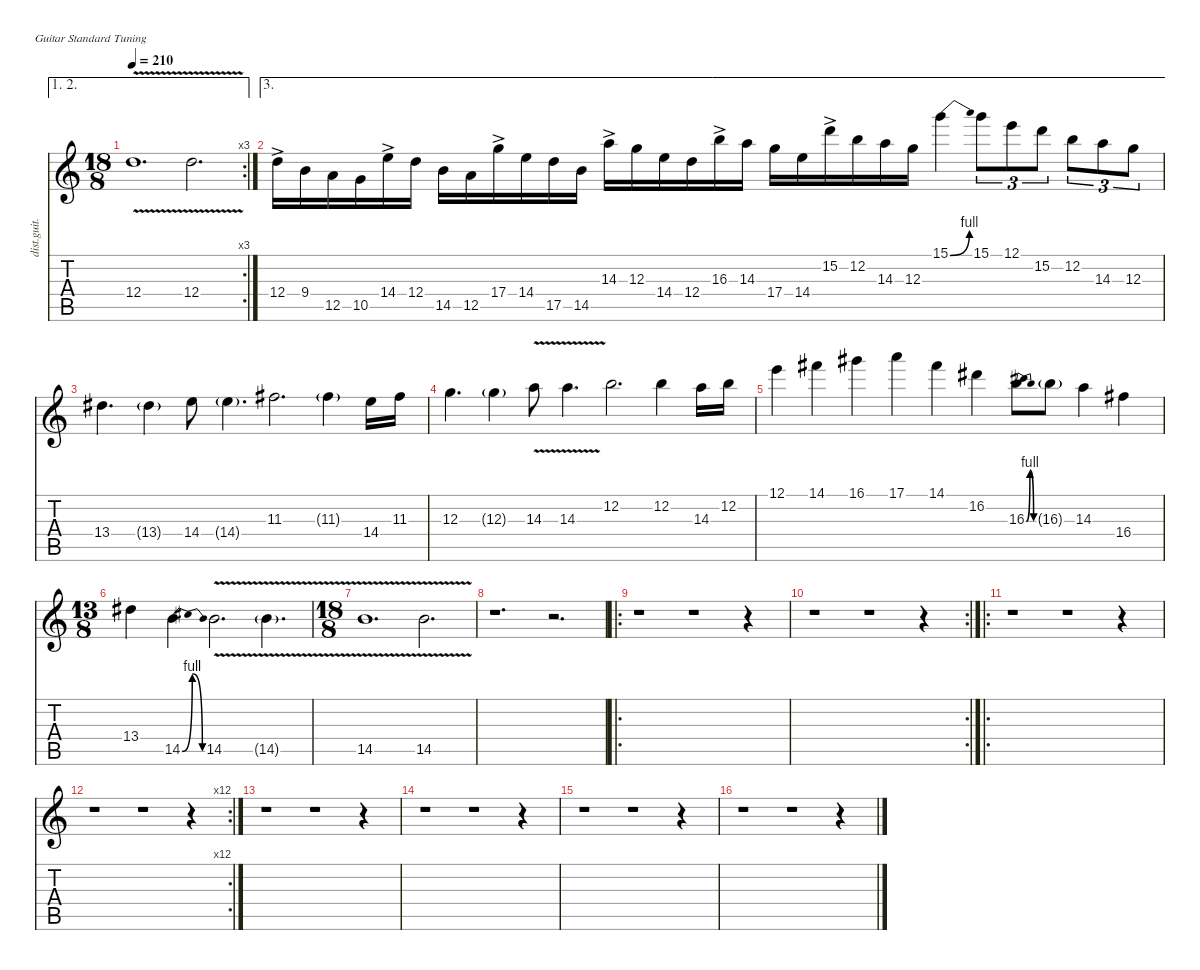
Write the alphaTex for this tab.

\defaultSystemsLayout 4
\hideDynamics
\bracketExtendMode nobrackets
\otherSystemsTrackNameOrientation horizontal
\track ("Guitar " "dist.guit.") {instrument distortionguitar}
\staff {score tabs}
\tuning (E4 B3 G3 D3 A2 E2)
\ae (1 2)
\rc 3
\ts (18 8)
\tempo 210
\clef g2
\ks c
12.4{v}.1{d dy f beam Down} 12.4{v}.2{d beam Down} |
\ae 3
12.4{ac}.16{beam Down} 9.4.16{beam Down} 12.5.16{beam Down} 10.5.16{beam Down} 14.4{ac}.16{beam Down} 12.4.16{beam Down} 14.5.16{beam Down} 12.5.16{beam Down} 17.4{ac}.16{beam Down} 14.4.16{beam Down} 17.5.16{beam Down} 14.5.16{beam Down} 14.3{ac}.16{beam Down} 12.3.16{beam Down} 14.4.16{beam Down} 12.4.16{beam Down} 16.3{ac}.16{beam Down} 14.3.16{beam Down} 17.4.16{beam Down} 14.4.16{beam Down} 15.2{ac}.16{beam Down} 12.2.16{beam Down} 14.3.16{beam Down} 12.3.16{beam Down} 15.1{be (bend 0 0 30 4)}.4{beam Down} 15.1.8{tu (3 2) beam Down} 12.1.8{tu (3 2) beam Down} 15.2.8{tu (3 2) beam Down} 12.2.8{tu (3 2) beam Down} 14.3.8{tu (3 2) beam Down} 12.3.8{tu (3 2) beam Down} |
13.4{acc #}.4{d beam Down} 13.4{g acc #}.4{beam Down} 14.4.8{beam Down} 14.4{g}.4{d beam Down} 11.3{acc #}.2{d beam Down} 11.3{g acc #}.4{beam Down} 14.4.16{beam Down} 11.3{acc #}.16{beam Down} |
12.3.4{d beam Down} 12.3{g}.4{beam Down} 14.3{v}.8{beam Down} 14.3{v}.4{d beam Down} 12.2.2{d beam Down} 12.2.4{beam Down} 14.3.16{beam Down} 12.2.16{beam Down} |
12.1.4{beam Down} 14.1{acc #}.4{beam Down} 16.1{acc #}.4{beam Down} 17.1.4{beam Down} 14.1{acc #}.4{beam Down} 16.2{acc #}.4{beam Down} 16.3{be (bendrelease 0 0 15 4 30 4 45 0)}.8{beam Down} 16.3{g}.8{beam Down} 14.3.4{beam Down} 16.4{acc #}.4{beam Down} |
\ts (13 8)
13.4{acc #}.4{beam Down} 14.5{be (bendrelease 0 0 15 4 30 4 45 0)}.4{beam Down} 14.5{v}.2{d beam Down} 14.5{v g}.4{d beam Down} |
\ts (18 8)
14.5{v}.1{d beam Down} 14.5{v}.2{d beam Down} |
r.1{d beam Down} r.2{d beam Down} |
\ro
r.1{beam Down} r.1{beam Down} r.4{beam Down} |
\rc 2
r.1{beam Down} r.1{beam Down} r.4{beam Down} |
\ro
r.1{beam Down} r.1{beam Down} r.4{beam Down} |
\rc 12
r.1{beam Down} r.1{beam Down} r.4{beam Down} |
r.1{beam Down} r.1{beam Down} r.4{beam Down} |
r.1{beam Down} r.1{beam Down} r.4{beam Down} |
r.1{beam Down} r.1{beam Down} r.4{beam Down} |
r.1{beam Down} r.1{beam Down} r.4{beam Down}
